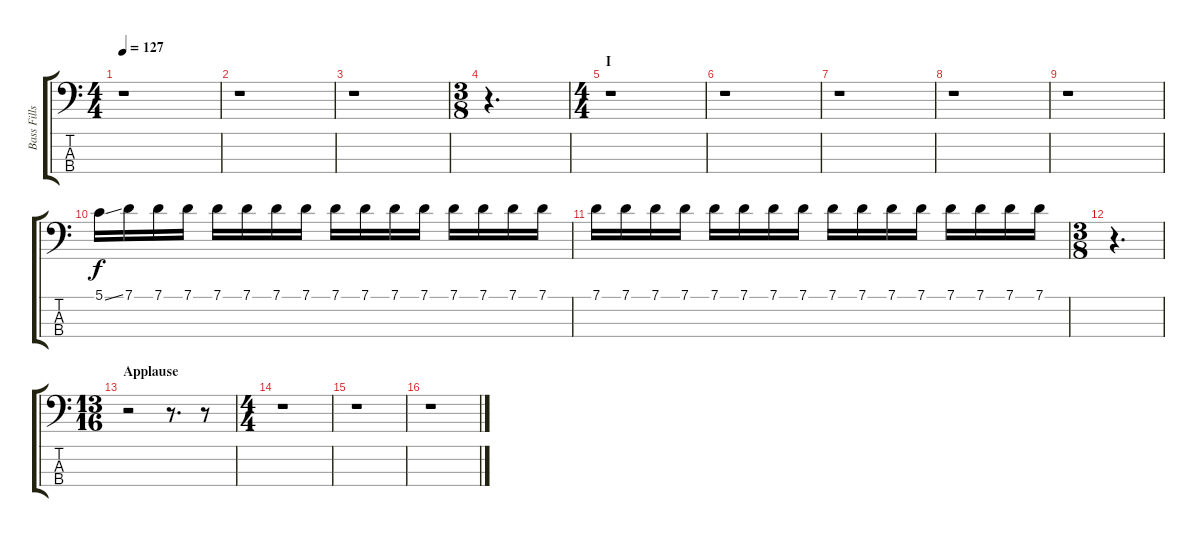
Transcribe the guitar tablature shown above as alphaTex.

\track ("Bass Fills" "Bass Fills") {instrument slapbass1}
\staff {score tabs}
\tuning (G2 D2 A1 E1) {hide}
\ts (4 4)
\tempo 127
\clef f4
\ks c
r.1{dy f} |
r.1 |
r.1 |
\ts (3 8)
r.4{d} |
\ts (4 4)
\section ("" "I")
r.1 |
r.1 |
r.1 |
r.1 |
r.1 |
5.1{ss}.16 7.1.16 7.1.16 7.1.16 7.1.16 7.1.16 7.1.16 7.1.16 7.1.16 7.1.16 7.1.16 7.1.16 7.1.16 7.1.16 7.1.16 7.1.16 |
7.1.16 7.1.16 7.1.16 7.1.16 7.1.16 7.1.16 7.1.16 7.1.16 7.1.16 7.1.16 7.1.16 7.1.16 7.1.16 7.1.16 7.1.16 7.1.16 |
\ts (3 8)
r.4{d} |
\ts (13 16)
\section ("" "Applause")
r.2 r.8{d} r.8 |
\ts (4 4)
r.1 |
r.1 |
r.1
